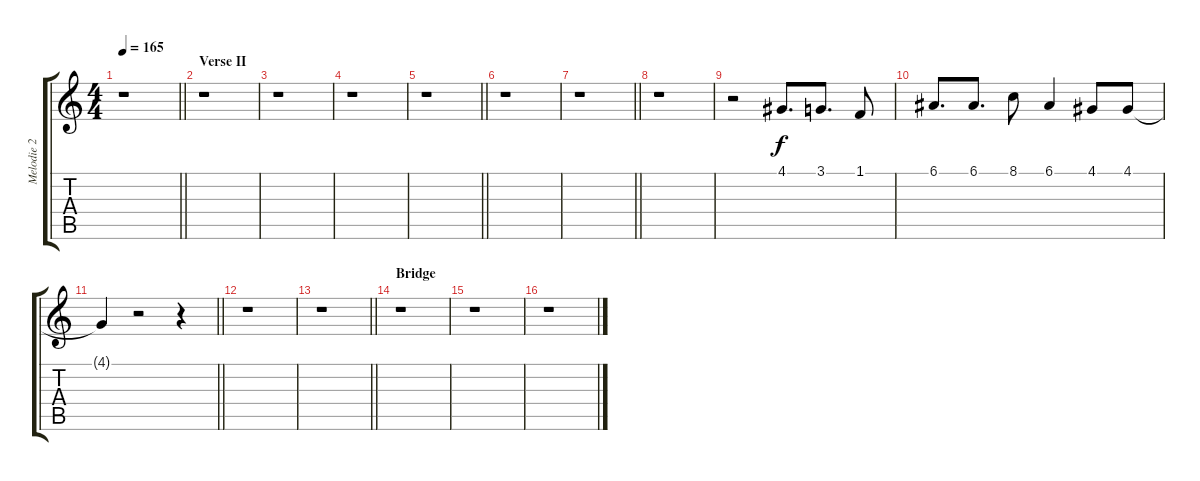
\track ("Melodie 2" "Melodie 2") {instrument clarinet}
\staff {score tabs}
\tuning (E4 B3 G3 D3 A2 E2) {hide}
\ts (4 4)
\tempo 165
\clef g2
\barLineRight lightlight
\ks c
r.1{dy f} |
\section ("" "Verse II")
r.1 |
r.1 |
r.1 |
\barLineRight lightlight
r.1 |
r.1 |
\barLineRight lightlight
r.1 |
r.1 |
r.2 4.1.8{d} 3.1.8{d} 1.1.8 |
6.1.8{d} 6.1.8{d} 8.1.8 6.1.4 4.1.8 4.1.8 |
\barLineRight lightlight
4.1{t}.4 r.2 r.4 |
r.1 |
\barLineRight lightlight
r.1 |
\section ("" "Bridge")
r.1 |
r.1 |
r.1
